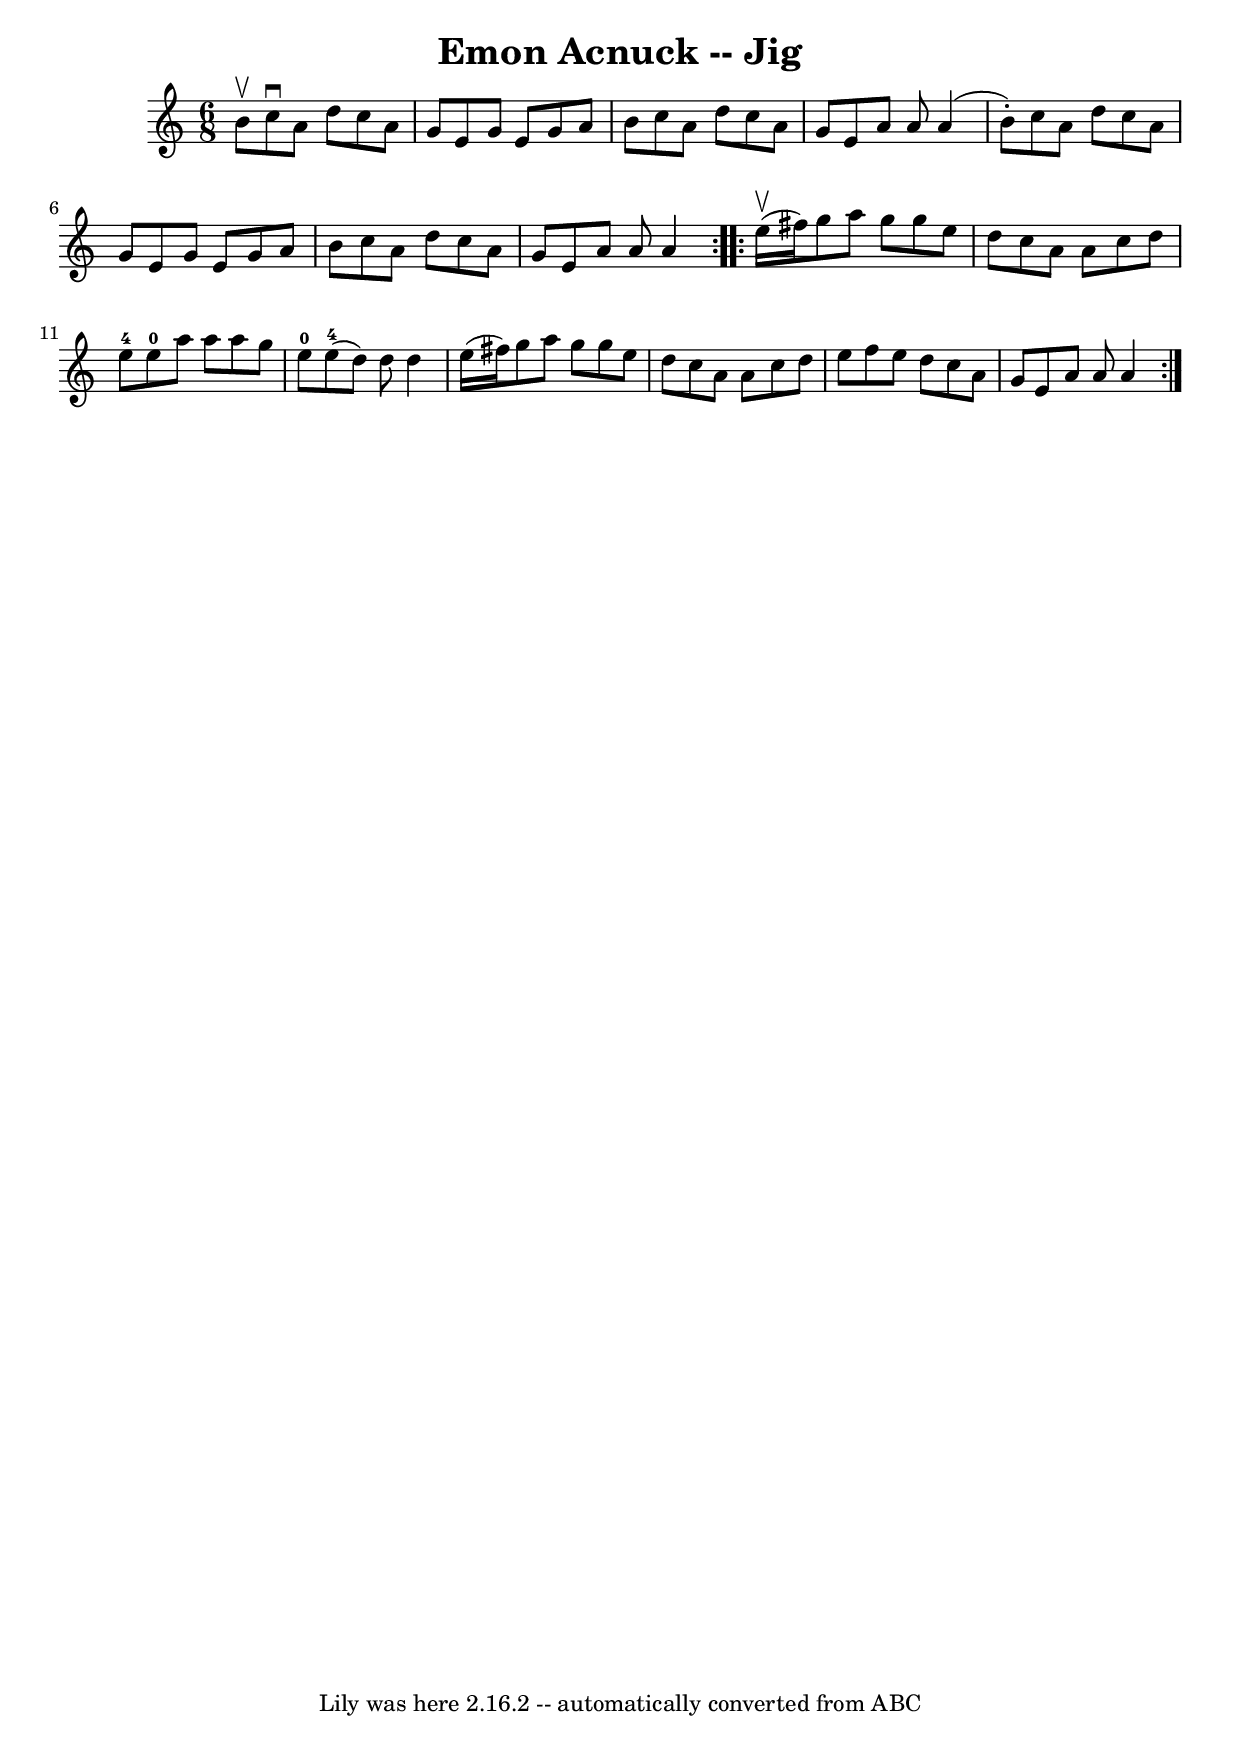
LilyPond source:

\version "2.16.2"
\include "Mammoth.ily"
\header {
  %% book = "Ryan's Mammoth Collection"
  crossRefNumber = "1"
  footnotes = "\\\\86 444"
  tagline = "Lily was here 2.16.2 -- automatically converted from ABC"
  title = "Emon Acnuck -- Jig"

}
voicedefault =  {



  \repeat volta 2 {

    \time 6/8 
    \key a \minor
    b'8^\upbow |
    c''8^\downbow a'8 d''8 
    c''8 a'8 g'8    |
    e'8 g'8 e'8 g'8 a'8 b'8    
    |
    c''8 a'8 d''8 c''8 a'8 g'8    |
    e'8 a'8   
    a'8 a'4 (b'8-.)   |
    c''8 a'8 d''8 c''8 a'8    
    g'8    |
    e'8 g'8 e'8 g'8 a'8 b'8    |
    c''8    
    a'8 d''8 c''8 a'8 g'8    |
    e'8 a'8 a'8 a'4  
  }     

  \repeat volta 2 {
    e''16^\upbow(fis''16) |
    g''8 a''8    
    g''8 g''8 e''8 d''8    |
    c''8 a'8 a'8 c''8 d''8   
    e''8-4   |
    e''8-0 a''8 a''8 a''8 g''8 e''8-0 
    |
    e''8-4(d''8) d''8 d''4 e''16 (fis''16)   
    |
    g''8 a''8 g''8 g''8 e''8 d''8    |
    c''8    
    a'8 a'8 c''8 d''8 e''8    |
    f''8 e''8 d''8 c''8   
    a'8 g'8    |
    e'8 a'8 a'8 a'4  
  }   

}

\score{
  <<

    \context Staff="default"
    {
      \voicedefault 
      
    }

  >>
  \layout {
    
  }
  \midi {
  }

}
